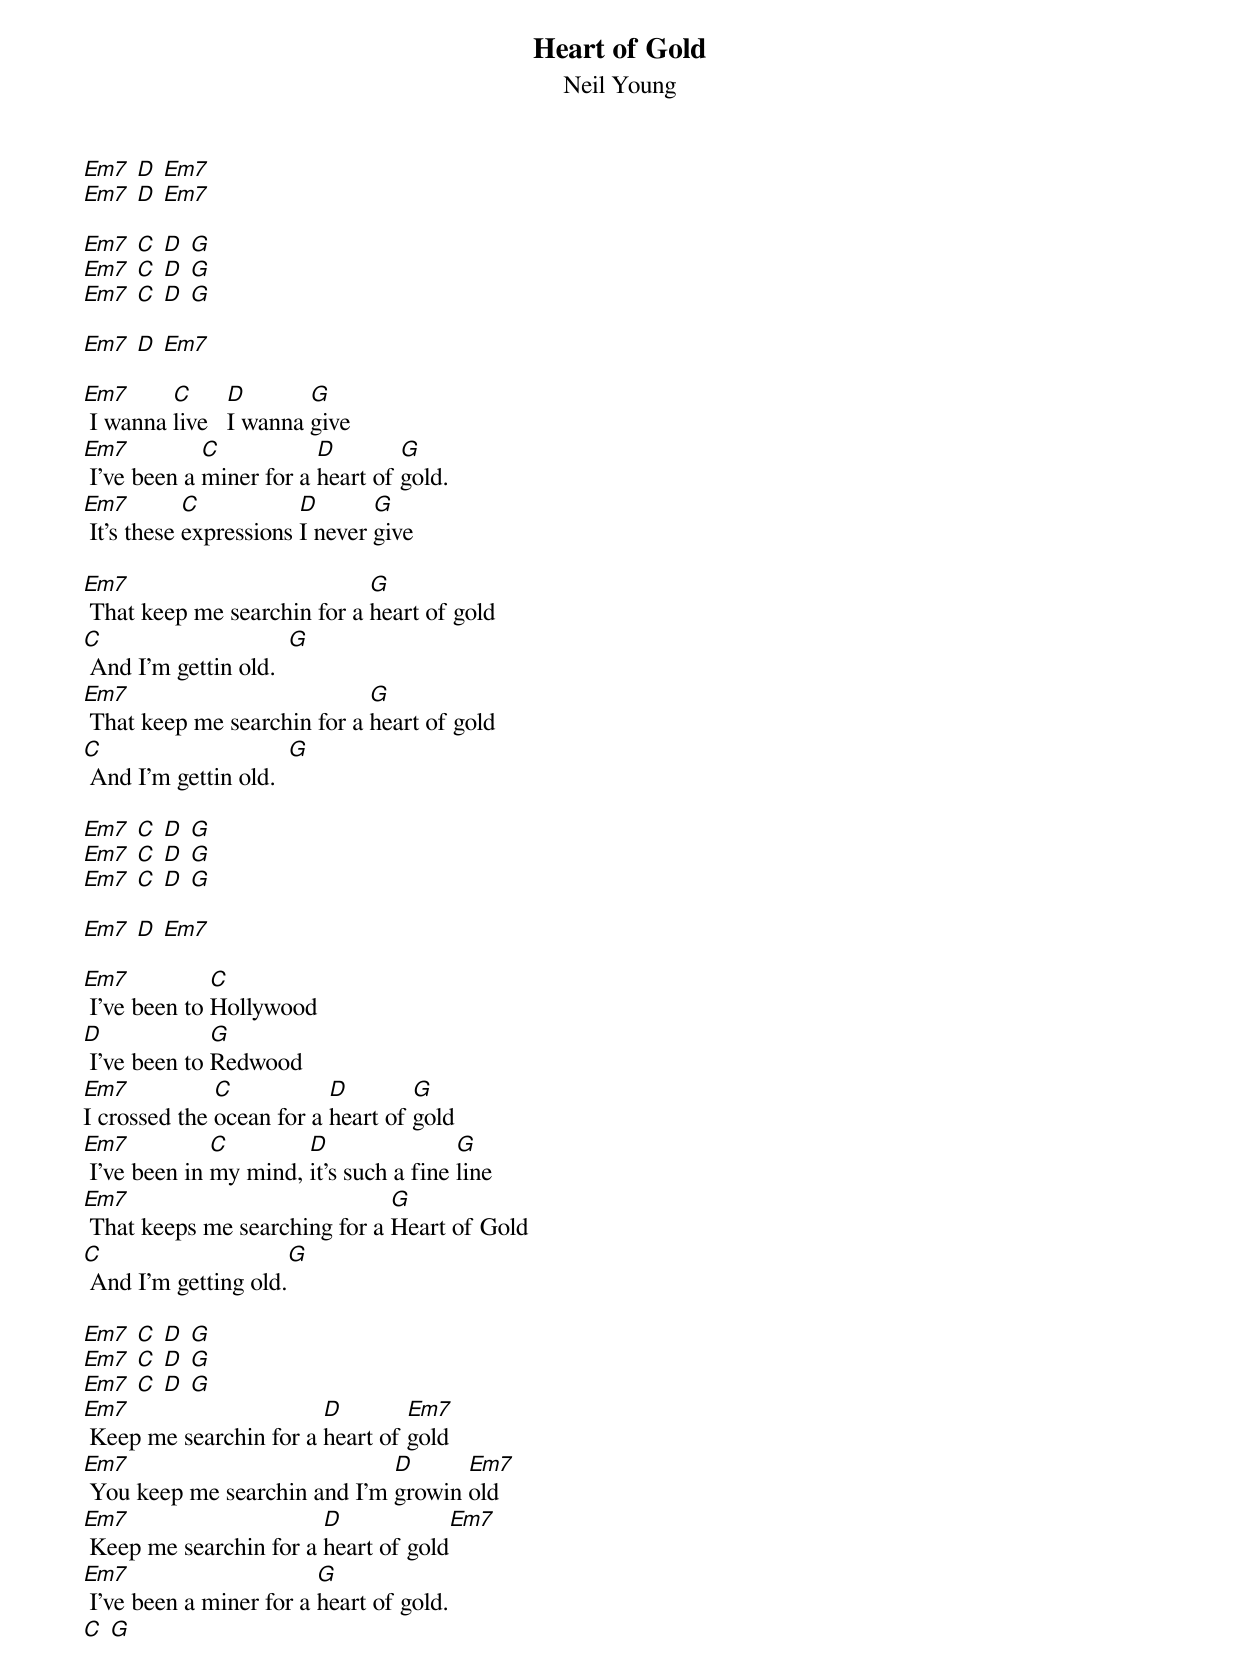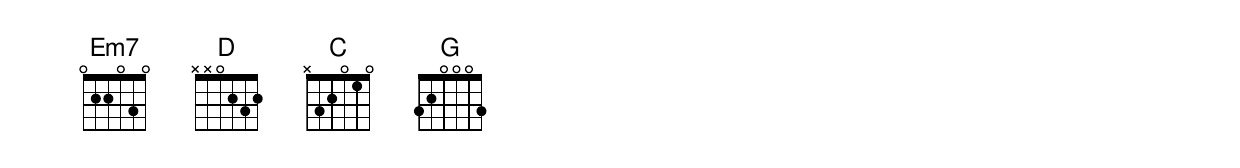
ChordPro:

{title: Heart of Gold}
{subtitle: Neil Young}

[Em7] [D] [Em7]
[Em7] [D] [Em7]

[Em7] [C] [D] [G]
[Em7] [C] [D] [G]
[Em7] [C] [D] [G]

[Em7] [D] [Em7]

[Em7] I wanna [C]live   [D]I wanna [G]give
[Em7] I've been a [C]miner for a [D]heart of [G]gold.
[Em7] It's these [C]expressions [D]I never [G]give

[Em7] That keep me searchin for a [G]heart of gold
[C] And I'm gettin old.  [G]
[Em7] That keep me searchin for a [G]heart of gold
[C] And I'm gettin old.  [G]

[Em7] [C] [D] [G]
[Em7] [C] [D] [G]
[Em7] [C] [D] [G]

[Em7] [D] [Em7]

[Em7] I've been to [C]Hollywood
[D] I've been to [G]Redwood
[Em7]I crossed the [C]ocean for a [D]heart of [G]gold
[Em7] I've been in [C]my mind, [D]it's such a fine [G]line
[Em7] That keeps me searching for a [G]Heart of Gold
[C] And I'm getting old.[G]

[Em7] [C] [D] [G]
[Em7] [C] [D] [G]
[Em7] [C] [D] [G]
[Em7] Keep me searchin for a [D]heart of [Em7]gold
[Em7] You keep me searchin and I'm [D]growin [Em7]old
[Em7] Keep me searchin for a [D]heart of gold[Em7]
[Em7] I've been a miner for a [G]heart of gold.
[C] [G]
